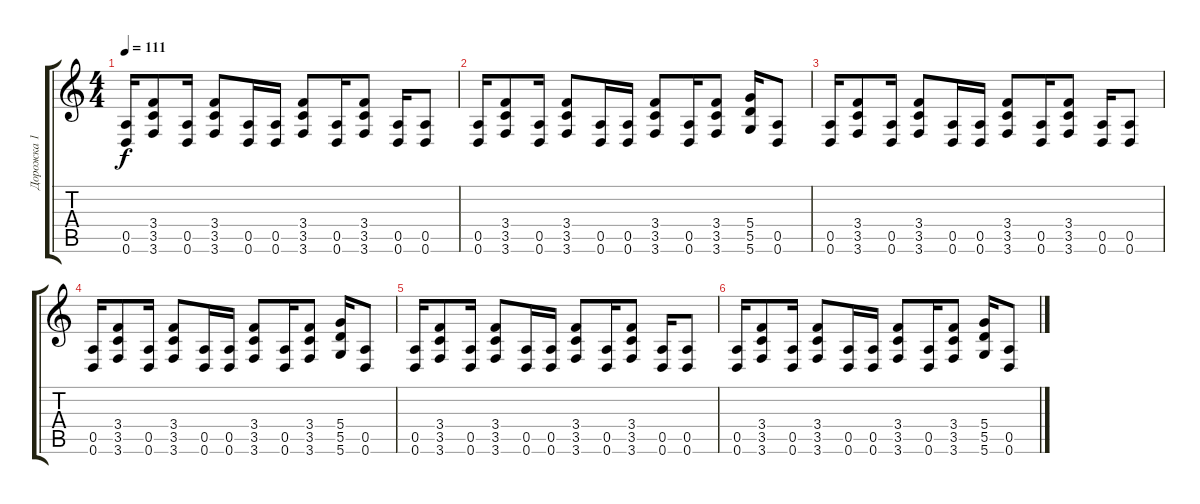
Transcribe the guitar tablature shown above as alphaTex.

\track ("Дорожка 1" "Дорожка 1") {instrument distortionguitar}
\staff {score tabs}
\tuning (E4 B3 G3 D3 A2 D2) {hide}
\ts (4 4)
\tempo 111
\clef g2
\ks c
(0.5 0.6).16{dy f} (3.4 3.5 3.6).8 (0.5 0.6).16 (3.4 3.5 3.6).8 (0.5 0.6).16 (0.5 0.6).16 (3.4 3.5 3.6).8 (0.5 0.6).16 (3.4 3.5 3.6).8 (0.5 0.6).16 (0.5 0.6).8 |
(0.5 0.6).16 (3.4 3.5 3.6).8 (0.5 0.6).16 (3.4 3.5 3.6).8 (0.5 0.6).16 (0.5 0.6).16 (3.4 3.5 3.6).8 (0.5 0.6).16 (3.4 3.5 3.6).8 (5.4 5.5 5.6).16 (0.5 0.6).8 |
(0.5 0.6).16 (3.4 3.5 3.6).8 (0.5 0.6).16 (3.4 3.5 3.6).8 (0.5 0.6).16 (0.5 0.6).16 (3.4 3.5 3.6).8 (0.5 0.6).16 (3.4 3.5 3.6).8 (0.5 0.6).16 (0.5 0.6).8 |
(0.5 0.6).16 (3.4 3.5 3.6).8 (0.5 0.6).16 (3.4 3.5 3.6).8 (0.5 0.6).16 (0.5 0.6).16 (3.4 3.5 3.6).8 (0.5 0.6).16 (3.4 3.5 3.6).8 (5.4 5.5 5.6).16 (0.5 0.6).8 |
(0.5 0.6).16 (3.4 3.5 3.6).8 (0.5 0.6).16 (3.4 3.5 3.6).8 (0.5 0.6).16 (0.5 0.6).16 (3.4 3.5 3.6).8 (0.5 0.6).16 (3.4 3.5 3.6).8 (0.5 0.6).16 (0.5 0.6).8 |
(0.5 0.6).16 (3.4 3.5 3.6).8 (0.5 0.6).16 (3.4 3.5 3.6).8 (0.5 0.6).16 (0.5 0.6).16 (3.4 3.5 3.6).8 (0.5 0.6).16 (3.4 3.5 3.6).8 (5.4 5.5 5.6).16 (0.5 0.6).8
